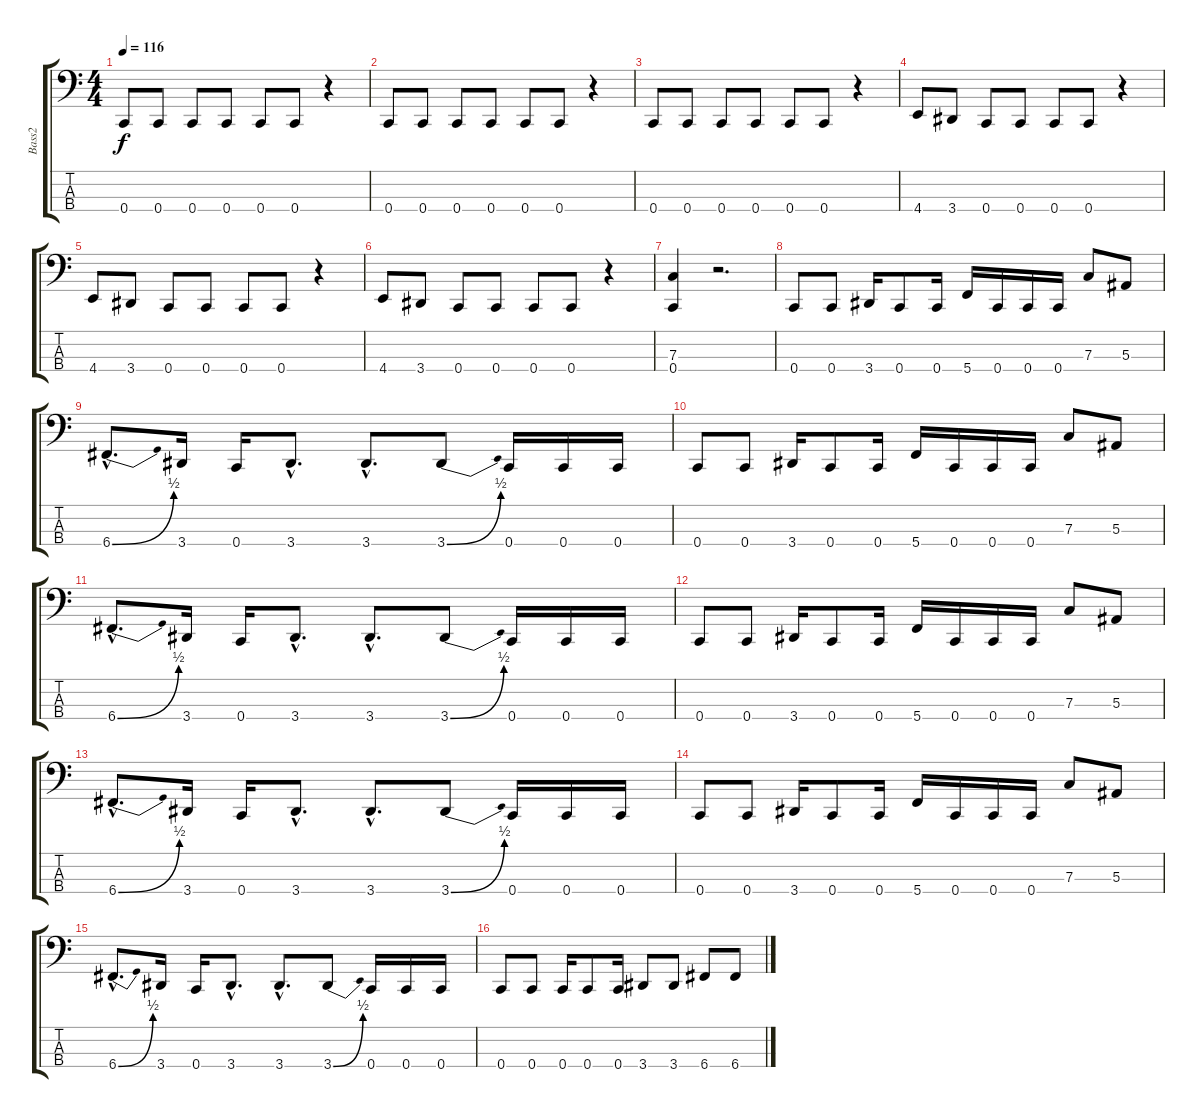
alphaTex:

\track ("Bass2" "Bass2") {instrument slapbass1}
\staff {score tabs}
\tuning (Eb2 Bb1 F1 C1) {hide}
\ts (4 4)
\tempo 116
\clef f4
\ks c
0.4.8{dy f} 0.4.8 0.4.8 0.4.8 0.4.8 0.4.8 r.4 |
0.4.8 0.4.8 0.4.8 0.4.8 0.4.8 0.4.8 r.4 |
0.4.8 0.4.8 0.4.8 0.4.8 0.4.8 0.4.8 r.4 |
4.4.8 3.4.8 0.4.8 0.4.8 0.4.8 0.4.8 r.4 |
4.4.8 3.4.8 0.4.8 0.4.8 0.4.8 0.4.8 r.4 |
4.4.8 3.4.8 0.4.8 0.4.8 0.4.8 0.4.8 r.4 |
(7.3 0.4).4 r.2{d} |
0.4.8 0.4.8 3.4.16 0.4.8 0.4.16 5.4.16 0.4.16 0.4.16 0.4.16 7.3.8 5.3.8 |
6.4{be (bend 0 0 60 2) hac}.8{d} 3.4.16 0.4.16 3.4{hac}.8{d} 3.4{hac}.8{d} 3.4{be (bend 0 0 60 2)}.8 0.4.16 0.4.16 0.4.16 |
0.4.8 0.4.8 3.4.16 0.4.8 0.4.16 5.4.16 0.4.16 0.4.16 0.4.16 7.3.8 5.3.8 |
6.4{be (bend 0 0 60 2) hac}.8{d} 3.4.16 0.4.16 3.4{hac}.8{d} 3.4{hac}.8{d} 3.4{be (bend 0 0 60 2)}.8 0.4.16 0.4.16 0.4.16 |
0.4.8 0.4.8 3.4.16 0.4.8 0.4.16 5.4.16 0.4.16 0.4.16 0.4.16 7.3.8 5.3.8 |
6.4{be (bend 0 0 60 2) hac}.8{d} 3.4.16 0.4.16 3.4{hac}.8{d} 3.4{hac}.8{d} 3.4{be (bend 0 0 60 2)}.8 0.4.16 0.4.16 0.4.16 |
0.4.8 0.4.8 3.4.16 0.4.8 0.4.16 5.4.16 0.4.16 0.4.16 0.4.16 7.3.8 5.3.8 |
6.4{be (bend 0 0 60 2) hac}.8{d} 3.4.16 0.4.16 3.4{hac}.8{d} 3.4{hac}.8{d} 3.4{be (bend 0 0 60 2)}.8 0.4.16 0.4.16 0.4.16 |
0.4.8 0.4.8 0.4.16 0.4.8 0.4.16 3.4.8 3.4.8 6.4.8 6.4.8
